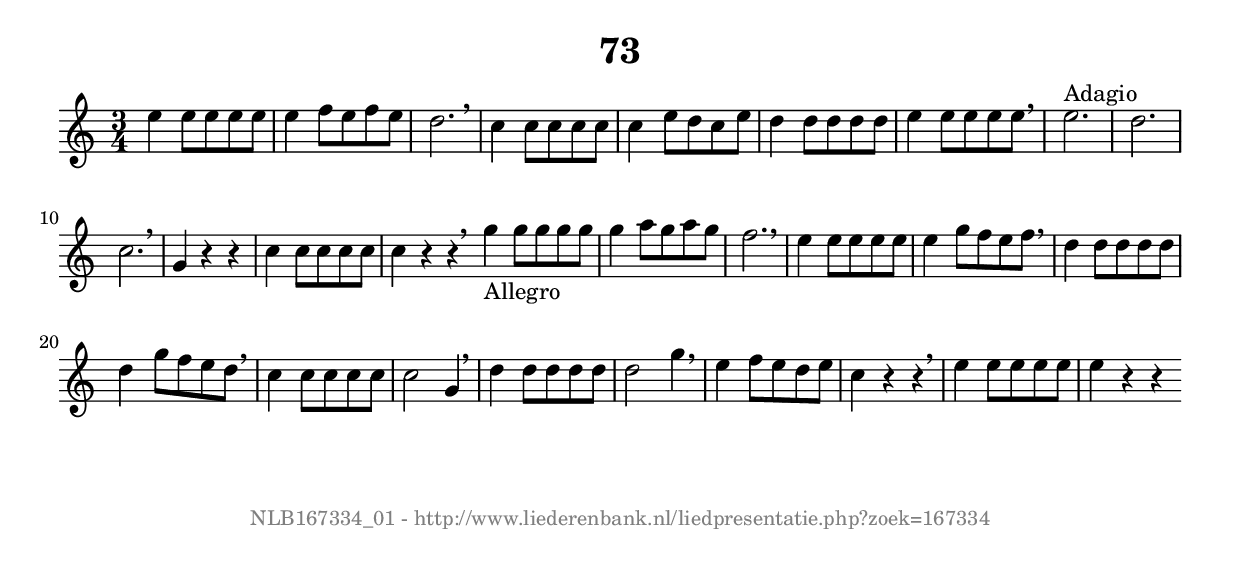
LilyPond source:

%
% produced by wce2krn 1.64 (7 June 2014)
%
\version"2.16"
#(append! paper-alist '(("long" . (cons (* 210 mm) (* 2000 mm)))))
#(set-default-paper-size "long")
sb = {\breathe}
mBreak = {\breathe }
bBreak = {\breathe }
x = {\once\override NoteHead #'style = #'cross }
gl=\glissando
itime={\override Staff.TimeSignature #'stencil = ##f }
ficta = {\once\set suggestAccidentals = ##t}
fine = {\once\override Score.RehearsalMark #'self-alignment-X = #1 \mark \markup {\italic{Fine}}}
dc = {\once\override Score.RehearsalMark #'self-alignment-X = #1 \mark \markup {\italic{D.C.}}}
dcf = {\once\override Score.RehearsalMark #'self-alignment-X = #1 \mark \markup {\italic{D.C. al Fine}}}
dcc = {\once\override Score.RehearsalMark #'self-alignment-X = #1 \mark \markup {\italic{D.C. al Coda}}}
ds = {\once\override Score.RehearsalMark #'self-alignment-X = #1 \mark \markup {\italic{D.S.}}}
dsf = {\once\override Score.RehearsalMark #'self-alignment-X = #1 \mark \markup {\italic{D.S. al Fine}}}
dsc = {\once\override Score.RehearsalMark #'self-alignment-X = #1 \mark \markup {\italic{D.S. al Coda}}}
pv = {\set Score.repeatCommands = #'((volta "1"))}
sv = {\set Score.repeatCommands = #'((volta "2"))}
tv = {\set Score.repeatCommands = #'((volta "3"))}
qv = {\set Score.repeatCommands = #'((volta "4"))}
xv = {\set Score.repeatCommands = #'((volta #f))}
\header{ tagline = ""
title = "73"
}
\score {{
\key c \major
\relative g''
{
\set melismaBusyProperties = #'()
\time 3/4
\tempo 4=120
\override Score.MetronomeMark #'transparent = ##t
\override Score.RehearsalMark #'break-visibility = #(vector #t #t #f)
e4 e8 e e e e4 f8 e f e d2. \sb c4 c8 c c c c4 e8 d c e d4 d8 d d d e4 e8 e e e \mBreak \bar "|"
e2.^"Adagio" d c \sb g4 r r c c8 c c c c4 r r \bar ":|:" \bBreak
g'4_"Allegro" g8 g g g g4 a8 g a g f2. \sb e4 e8e e e e4 g8 f e f \sb d4 d8 d d d d4 g8 f e d \mBreak \bar "|"
c4 c8 c c c c2 g4 \sb d' d8 d d d d2 g4 \sb e f8 e d e c4 r r \sb e e8 e e e e4 r r \bar ":|"
 }}
 \midi { }
 \layout {
            indent = 0.0\cm
}
}
\markup { \vspace #0 } \markup { \with-color #grey \fill-line { \center-column { \smaller "NLB167334_01 - http://www.liederenbank.nl/liedpresentatie.php?zoek=167334" } } }
